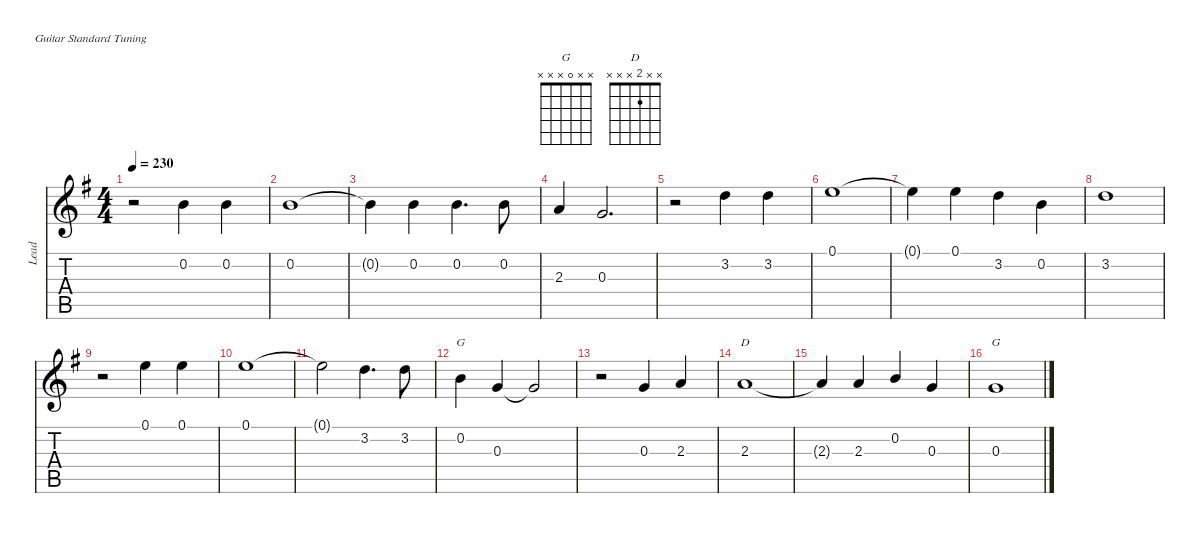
\defaultSystemsLayout 4
\hideDynamics
\bracketExtendMode nobrackets
\track ("Lead" "Lead") {instrument acousticguitarsteel}
\staff {score tabs}
\tuning (E4 B3 G3 D3 A2 E2)
\chord ("G" x 0 x x x x) {showfingering false}
\chord ("D" x x 2 x x x) {showfingering false}
\chord ("G" x x 0 x x x) {showfingering false}
\ts (4 4)
\tempo 230
\clef g2
\ks g
r.2{dy mf instrument acousticguitarsteel beam Down} 0.2{acc forcenatural}.4{beam Down} 0.2{acc forcenatural}.4{beam Down} |
0.2{acc forcenatural}.1{beam Down} |
0.2{t acc forcenatural}.4{beam Down} 0.2{acc forcenatural}.4{beam Down} 0.2{acc forcenatural}.4{d beam Down} 0.2{acc forcenatural}.8{beam Down} |
2.3{acc forcenatural}.4{beam Up} 0.3{acc forcenatural}.2{d beam Up} |
r.2{beam Down} 3.2{acc forcenatural}.4{beam Down} 3.2{acc forcenatural}.4{beam Down} |
0.1{acc forcenatural}.1{beam Down} |
0.1{t acc forcenatural}.4{beam Down} 0.1{acc forcenatural}.4{beam Down} 3.2{acc forcenatural}.4{beam Down} 0.2{acc forcenatural}.4{beam Down} |
3.2{acc forcenatural}.1{beam Down} |
r.2{beam Down} 0.1{acc forcenatural}.4{beam Down} 0.1{acc forcenatural}.4{beam Down} |
0.1{acc forcenatural}.1{beam Down} |
0.1{t acc forcenatural}.2{beam Down} 3.2{acc forcenatural}.4{d beam Down} 3.2{acc forcenatural}.8{beam Down} |
0.2{acc forcenatural}.4{ch "G" beam Down} 0.3{acc forcenatural}.4{beam Up} 0.3{t acc forcenatural}.2{beam Up} |
r.2{beam Down} 0.3{acc forcenatural}.4{beam Up} 2.3{acc forcenatural}.4{beam Up} |
2.3{acc forcenatural}.1{ch "D" beam Up} |
2.3{t acc forcenatural}.4{beam Up} 2.3{acc forcenatural}.4{beam Up} 0.2{acc forcenatural}.4{beam Up} 0.3{acc forcenatural}.4{beam Up} |
0.3{acc forcenatural}.1{ch "G" beam Up}
